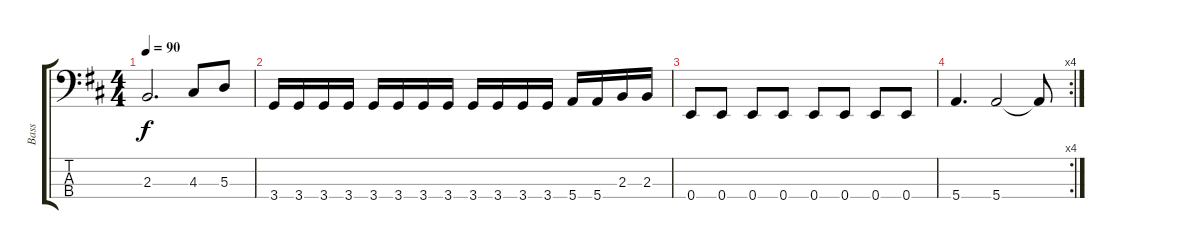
\track ("Bass" "Bass") {instrument electricbasspick}
\staff {score tabs}
\tuning (G2 D2 A1 E1) {hide}
\ts (4 4)
\tempo 90
\clef f4
\ks d
2.3.2{d dy f} 4.3.8 5.3.8 |
3.4.16 3.4.16 3.4.16 3.4.16 3.4.16 3.4.16 3.4.16 3.4.16 3.4.16 3.4.16 3.4.16 3.4.16 5.4.16 5.4.16 2.3.16 2.3.16 |
0.4.8 0.4.8 0.4.8 0.4.8 0.4.8 0.4.8 0.4.8 0.4.8 |
\rc 4
5.4.4{d} 5.4.2 5.4{t}.8
